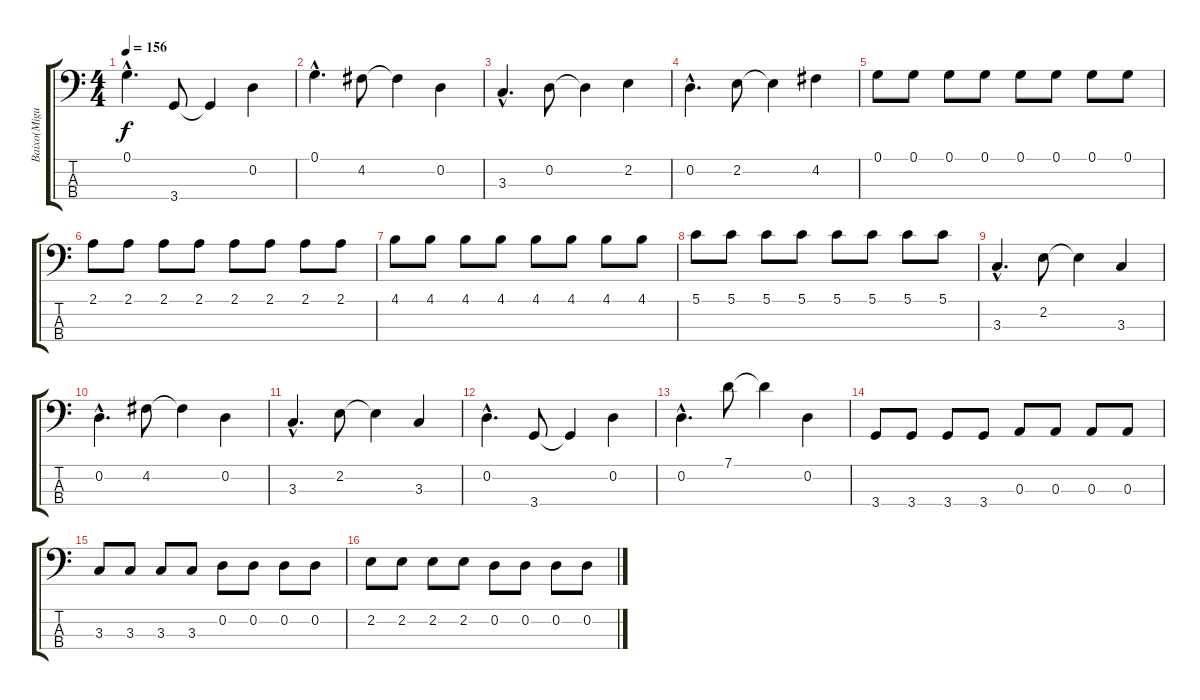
\track ("Baixo(Miguel)" "Baixo(Migu") {instrument electricbasspick}
\staff {score tabs}
\tuning (G2 D2 A1 E1) {hide}
\ts (4 4)
\tempo 156
\clef f4
\ks c
0.1{hac}.4{d dy f} 3.4.8 3.4{t}.4 0.2.4 |
0.1{hac}.4{d} 4.2.8 4.2{t}.4 0.2.4 |
3.3{hac}.4{d} 0.2.8 0.2{t}.4 2.2.4 |
0.2{hac}.4{d} 2.2.8 2.2{t}.4 4.2.4 |
0.1.8 0.1.8 0.1.8 0.1.8 0.1.8 0.1.8 0.1.8 0.1.8 |
2.1.8 2.1.8 2.1.8 2.1.8 2.1.8 2.1.8 2.1.8 2.1.8 |
4.1.8 4.1.8 4.1.8 4.1.8 4.1.8 4.1.8 4.1.8 4.1.8 |
5.1.8 5.1.8 5.1.8 5.1.8 5.1.8 5.1.8 5.1.8 5.1.8 |
3.3{hac}.4{d} 2.2.8 2.2{t}.4 3.3.4 |
0.2{hac}.4{d} 4.2.8 4.2{t}.4 0.2.4 |
3.3{hac}.4{d} 2.2.8 2.2{t}.4 3.3.4 |
0.2{hac}.4{d} 3.4.8 3.4{t}.4 0.2.4 |
0.2{hac}.4{d} 7.1.8 7.1{t}.4 0.2.4 |
3.4.8 3.4.8 3.4.8 3.4.8 0.3.8 0.3.8 0.3.8 0.3.8 |
3.3.8 3.3.8 3.3.8 3.3.8 0.2.8 0.2.8 0.2.8 0.2.8 |
2.2.8 2.2.8 2.2.8 2.2.8 0.2.8 0.2.8 0.2.8 0.2.8
